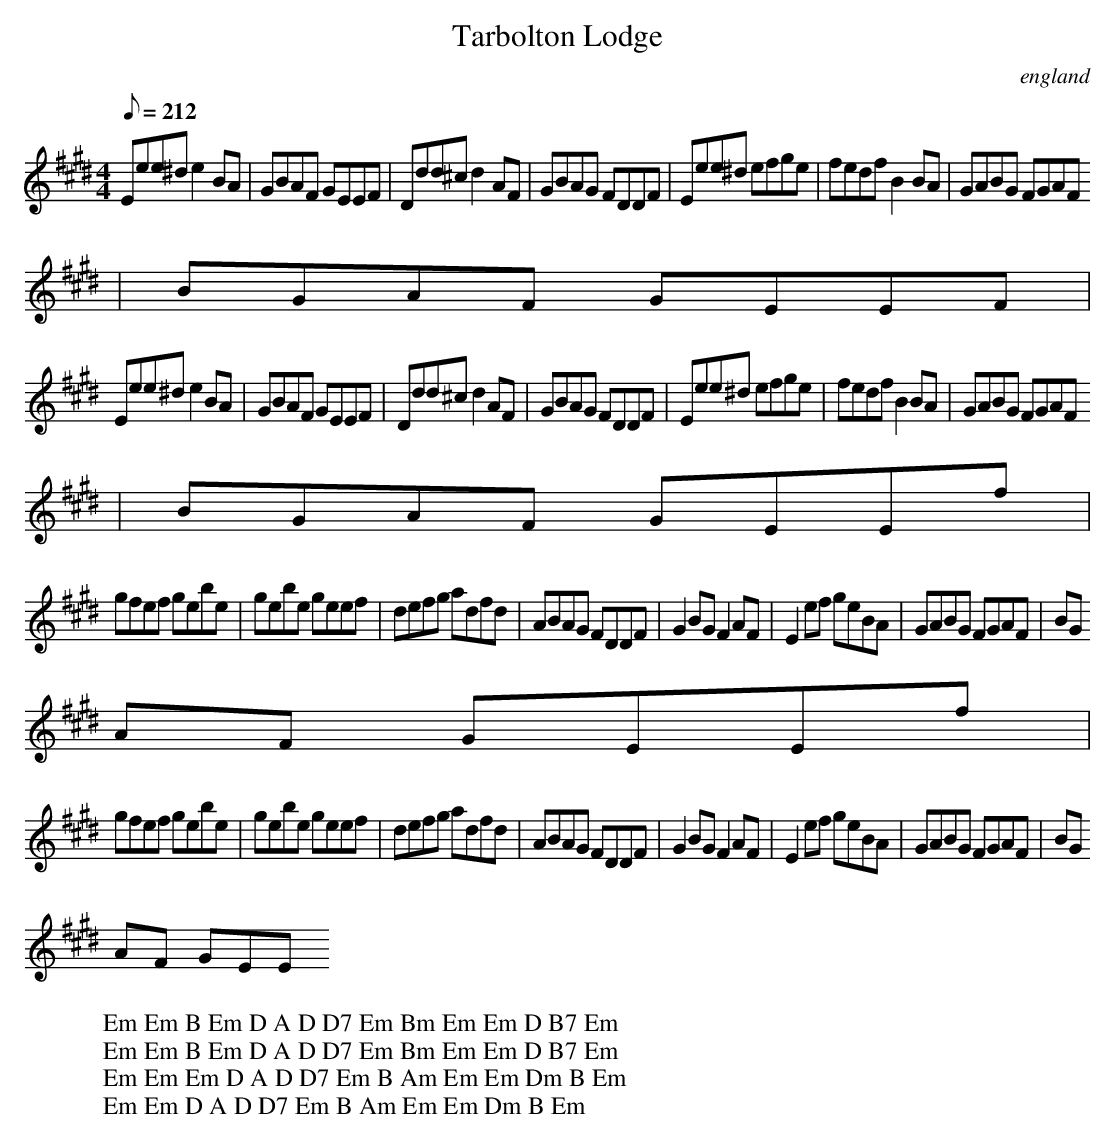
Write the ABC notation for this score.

X:1
T:Tarbolton Lodge
O:england
M:4/4
L:1/8
Q:212
K:E
Eee^d e2BA|GBAF GEEF|Ddd^c d2AF|GBAG FDDF|Eee^d efge|fedf B2BA|GABG FGAF
|BGAF GEEF|
W: Em Em B Em D A D D7 Em Bm Em Em D B7 Em
Eee^d e2BA|GBAF GEEF|Ddd^c d2AF|GBAG FDDF|Eee^d efge|fedf B2BA|GABG FGAF
|BGAF GEEf|
W: Em Em B Em D A D D7 Em Bm Em Em D B7 Em
gfef gebe|gebe geef|defg adfd|ABAG FDDF|G2BG F2AF|E2ef geBA|GABG FGAF|BG
AF GEEf|
W: Em Em Em D A D D7 Em B Am Em Em Dm B Em
gfef gebe|gebe geef|defg adfd|ABAG FDDF|G2BG F2AF|E2ef geBA|GABG FGAF|BG
AF GEE
W: Em Em D A D D7 Em B Am Em Em Dm B Em
